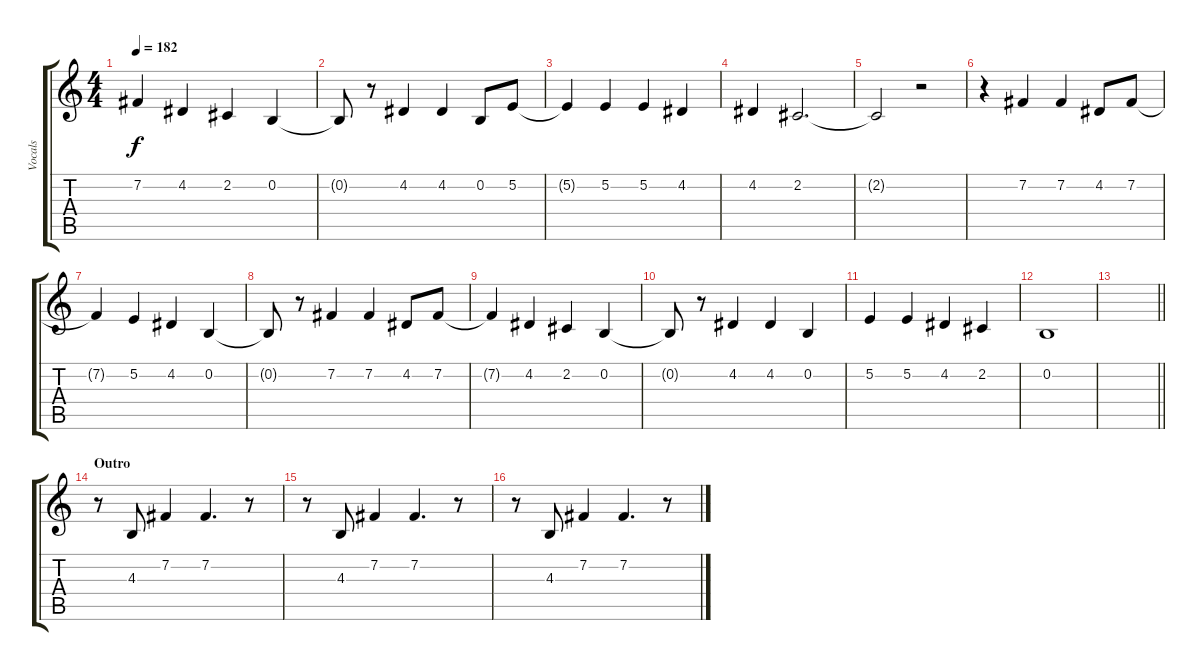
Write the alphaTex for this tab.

\track ("Vocals" "Vocals") {instrument altosax}
\staff {score tabs}
\tuning (E4 B3 G3 D3 A2 E2) {hide}
\ts (4 4)
\tempo 182
\clef g2
\ks c
7.2{t}.4{dy f} 4.2.4 2.2.4 0.2.4 |
0.2{t}.8 r.8 4.2.4 4.2.4 0.2.8 5.2.8 |
5.2{t}.4 5.2.4 5.2.4 4.2.4 |
4.2.4 2.2.2{d} |
2.2{t}.2 r.2 |
r.4 7.2.4 7.2.4 4.2.8 7.2.8 |
7.2{t}.4 5.2.4 4.2.4 0.2.4 |
0.2{t}.8 r.8 7.2.4 7.2.4 4.2.8 7.2.8 |
7.2{t}.4 4.2.4 2.2.4 0.2.4 |
0.2{t}.8 r.8 4.2.4 4.2.4 0.2.4 |
5.2.4 5.2.4 4.2.4 2.2.4 |
0.2.1 |
\barLineRight lightlight
|
\section ("" "Outro")
r.8 4.3.8 7.2.4 7.2.4{d} r.8 |
r.8 4.3.8 7.2.4 7.2.4{d} r.8 |
r.8 4.3.8 7.2.4 7.2.4{d} r.8
